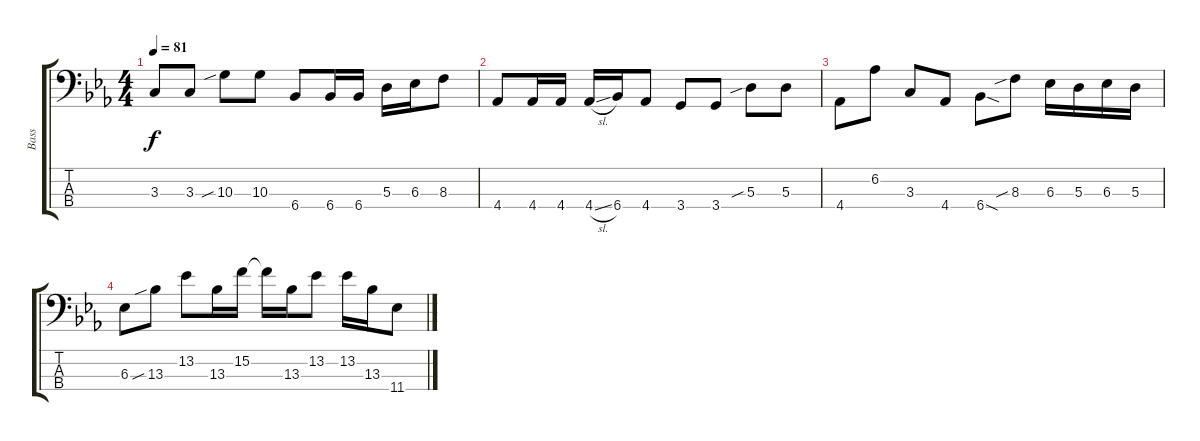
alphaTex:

\track ("Bass" "Bass") {instrument electricbasspick}
\staff {score tabs}
\tuning (G2 D2 A1 E1) {hide}
\ts (4 4)
\tempo 81
\clef f4
\ks eb
3.3.8{dy f} 3.3.8 10.3{sib}.8 10.3.8 6.4.8 6.4.16 6.4.16 5.3.16 6.3.16 8.3.8 |
4.4.8 4.4.16 4.4.16 4.4{sl}.16 6.4.16 4.4.8 3.4.8 3.4.8 5.3{sib}.8 5.3.8 |
4.4.8 6.2.8 3.3.8 4.4.8 6.4{sod}.8 8.3{sib}.8 6.3.16 5.3.16 6.3.16 5.3.16 |
6.3.8 13.3{sib}.8 13.2.8 13.3.16 15.2.16 15.2{t}.16 13.3.16 13.2.8 13.2.16 13.3.16 11.4.8
